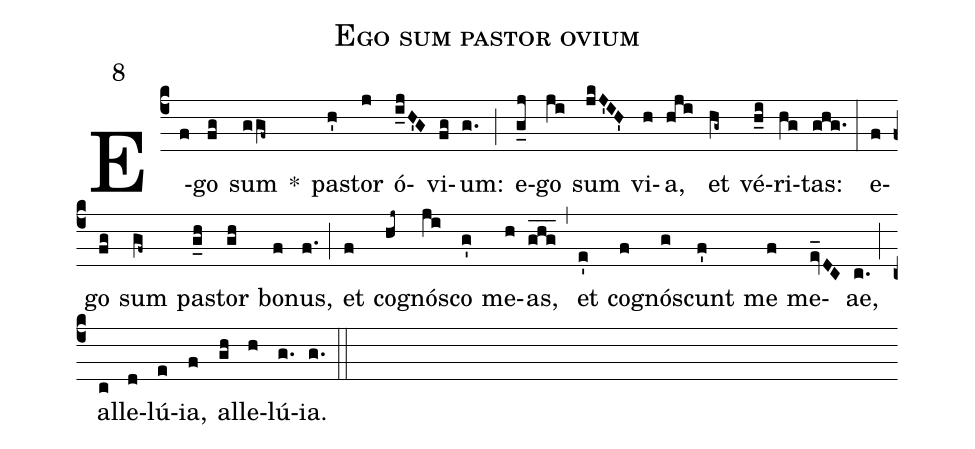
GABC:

name:Ego sum pastor ovium;
mode:8;
annotation:8;
office-part:Antiphonae;
%%
(c4) E(f)go(fg) sum(ggf~) *() pa(h')stor(j) ó(i_jH'G)vi(fg)um:(g.) (;) e(g_j)go(ji) sum(jkJ'IH') vi(h)a,(hji) et(hg~) vé(h_i)ri(hg)tas:(ghg.) (:) e(f)go(fg) sum(gf~) pa(g_h)stor(gh) bo(f)nus,(f.) (;) et(f) co(hj~)gnó(ji)sco(g') me(h)as,(ghg___) (,) et(e') co(f)gnó(g)scunt(f') me(f) me(ev_DC)ae,(c.) (;) al(c)le(d)lú(e)ia,(f) al(gh)le(h)lú(g.)ia.(g.) (::)
